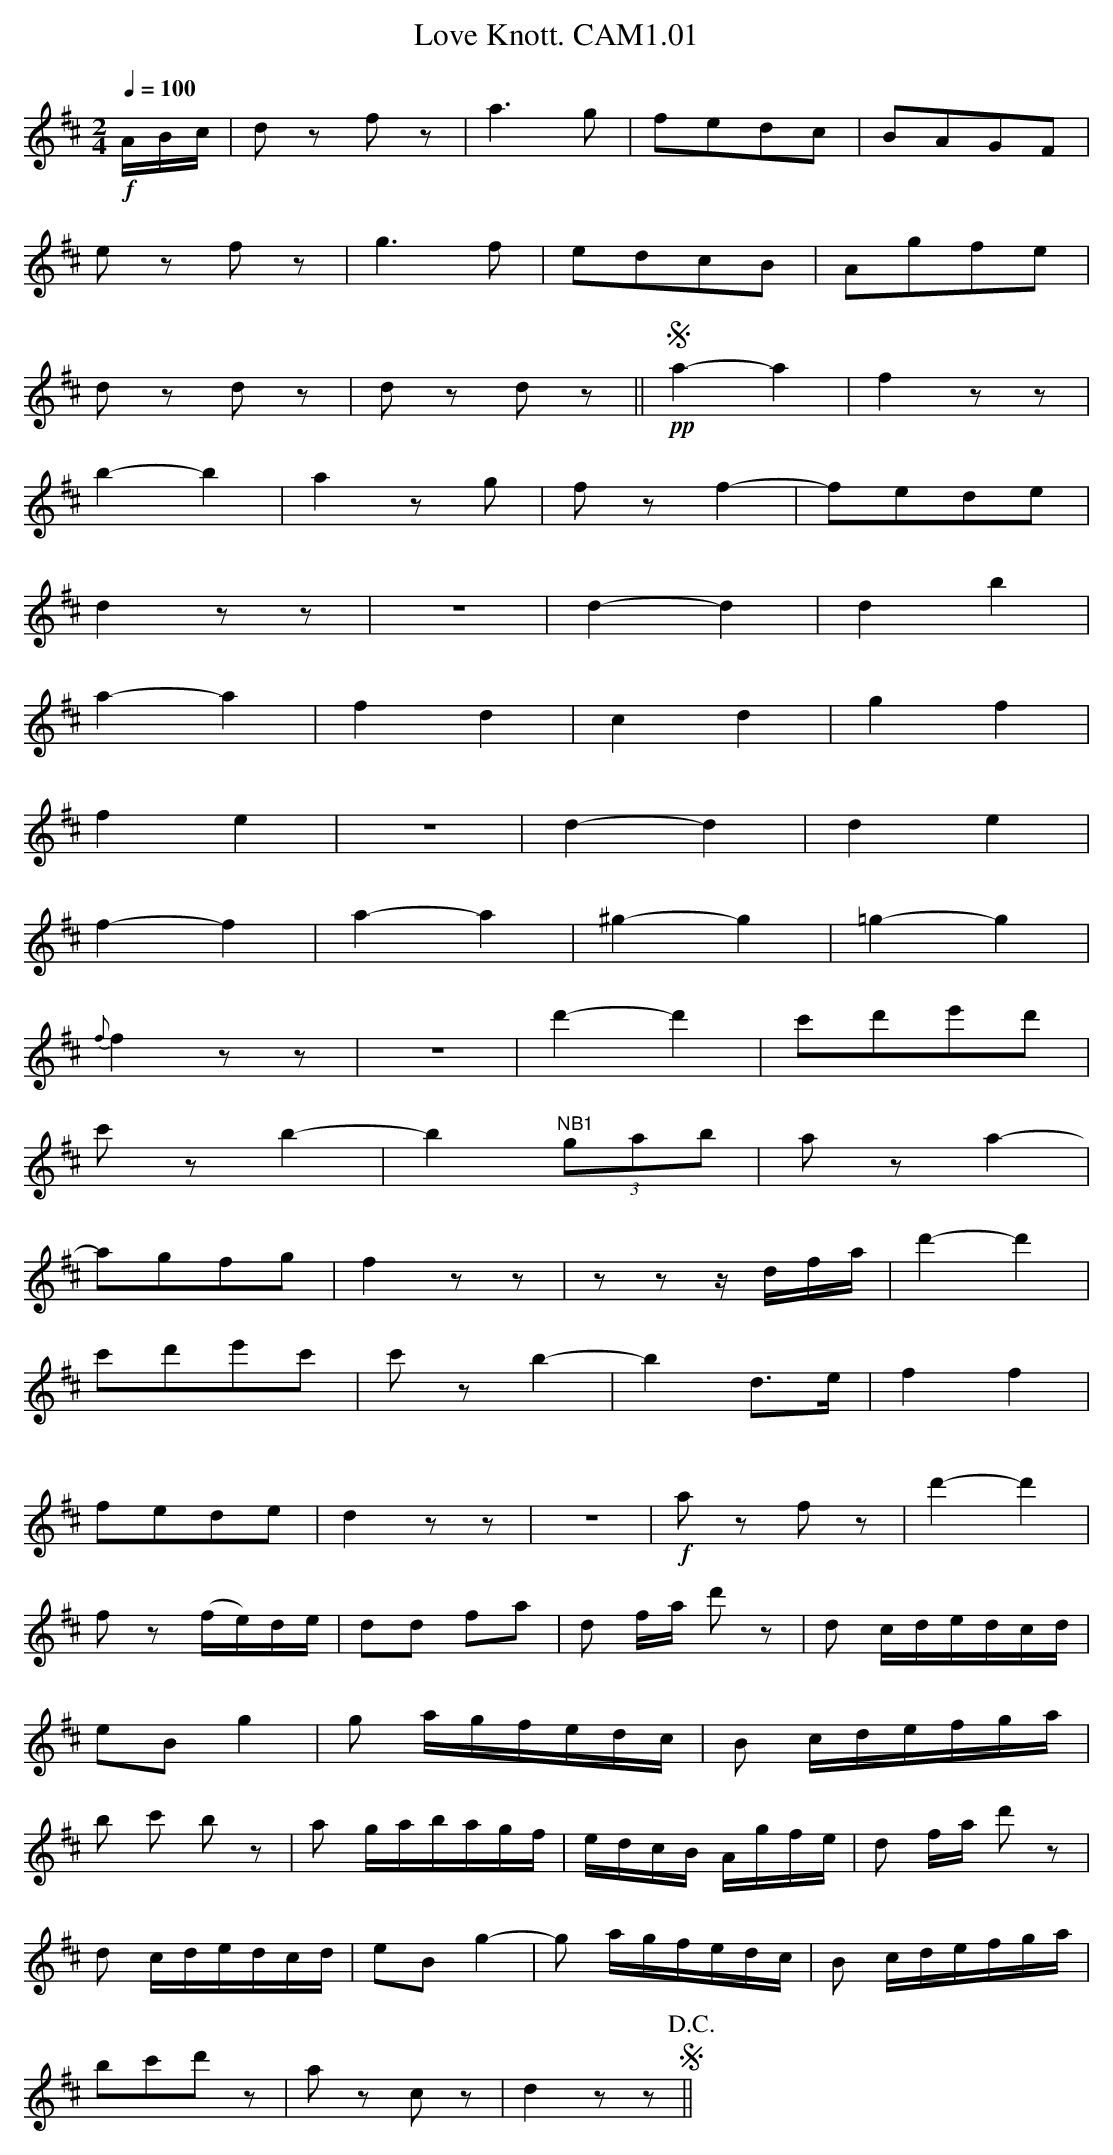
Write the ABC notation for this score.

X:1
T:Love Knott. CAM1.01
M:2/4
L:1/8
Q:1/4=100
K:D
!f!A/B/c/|dz fz|a3g|fedc|BAGF|
ez fz|g3f|edcB|Agfe|
dz dz|dz dz||!segno!!pp!a2-a2|f2zz|
b2-b2|a2 zg|fzf2-|fede|
d2zz|z4|d2-d2|d2b2|
a2-a2|f2d2|c2d2|g2f2|
f2e2|z4|d2-d2|d2e2|
f2-f2|a2-a2|^g2-g2|=g2-g2|
{f}f2zz|z4|d'2-d'2|c'd'e'd'|
c'z b2-|b2 "NB1"(3gab|aza2-|
agfg|f2zz|zzz/ d/f/a/|d'2-d'2|
c'd'e'c'|c'zb2-|b2d>e|f2f2|
fede|d2zz|z4|!f!az fz|d'2-d'2|
fz (f/e/)d/e/|dd fa|d f/a/ d'z|d c/d/e/d/c/d/|
eB g2|g a/g/f/e/d/c/|B c/d/e/f/g/a/|
b c' b z|a g/a/b/a/g/f/|e/d/c/B/ A/g/f/e/|d f/a/ d'z|
d c/d/e/d/c/d/|eB g2-|g a/g/f/e/d/c/|B c/d/e/f/g/a/|
bc'd'z|az cz|d2zz !segno!!D.C.!||
